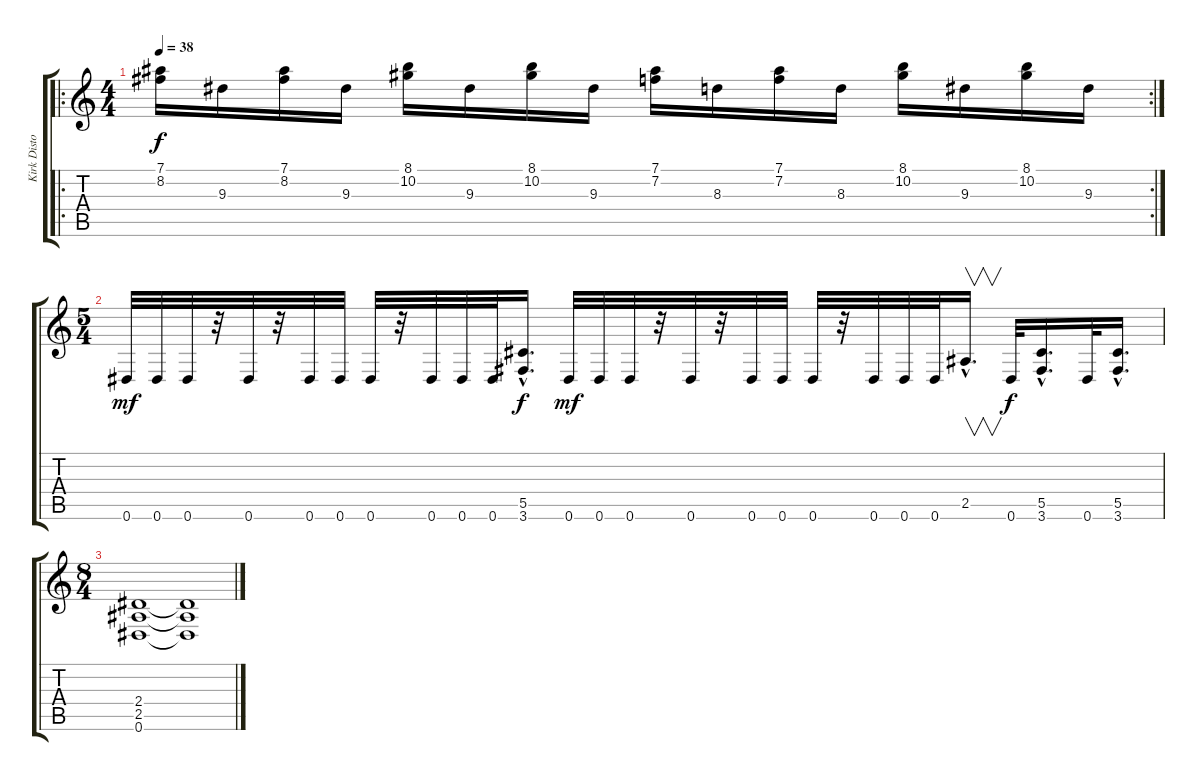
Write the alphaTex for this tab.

\track ("Kirk Distortion" "Kirk Disto") {instrument distortionguitar}
\staff {score tabs}
\tuning (Eb4 Bb3 Gb3 Db3 Ab2 Eb2) {hide}
\ro
\rc 2
\ts (4 4)
\tempo 38
\clef g2
\ks c
(7.1 8.2).16{dy f} 9.3.16 (7.1 8.2).16 9.3.16 (8.1 10.2).16 9.3.16 (8.1 10.2).16 9.3.16 (7.1 7.2).16 8.3.16 (7.1 7.2).16 8.3.16 (8.1 10.2).16 9.3.16 (8.1 10.2).16 9.3.16 |
\ts (5 4)
0.6.32{dy mf} 0.6.32 0.6.32 r.32 0.6.32 r.32 0.6.32 0.6.32 0.6.32 r.32 0.6.32 0.6.32 0.6.32 (5.5{hac} 3.6{hac}).16{d dy f} 0.6.32{dy mf} 0.6.32 0.6.32 r.32 0.6.32 r.32 0.6.32 0.6.32 0.6.32 r.32 0.6.32 0.6.32 0.6.32 2.5{hac}.16{v d} 0.6.32{dy f} (5.5{hac} 3.6{hac}).16{d} 0.6.32 (5.5{hac} 3.6{hac}).16{d} |
\ts (8 4)
(2.4 2.5 0.6).1 (2.4{t} 2.5{t} 0.6{t}).1
